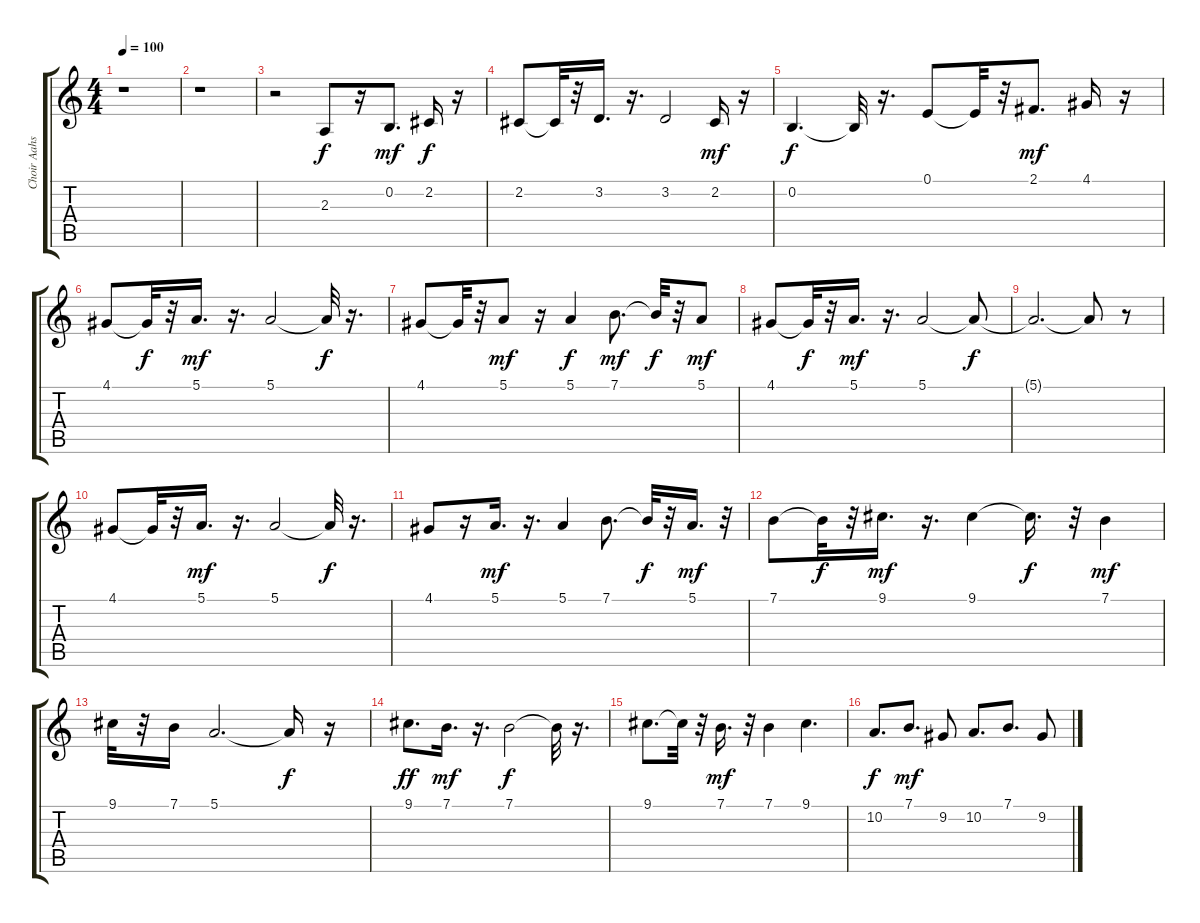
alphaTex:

\track ("Choir Aahs" "Choir Aahs") {instrument choiraahs}
\staff {score tabs}
\tuning (E4 B3 G3 D3 A2 E2) {hide}
\ts (4 4)
\tempo 100
\clef g2
\ks c
r.1{dy f} |
r.1 |
r.2 2.3.8 r.16 0.2.8{d dy mf} 2.2.16{dy f} r.16 |
2.2.8 2.2{t}.32 r.32 3.2.16{d} r.16{d} 3.2.2 2.2.16{dy mf} r.16 |
0.2.4{d dy f} 0.2{t}.32 r.16{d} 0.1.8 0.1{t}.32 r.32 2.1.8{d dy mf} 4.1.16 r.16 |
4.1.8 4.1{t}.32{dy f} r.32 5.1.16{d dy mf} r.16{d} 5.1.2 5.1{t}.32{dy f} r.16{d} |
4.1.8 4.1{t}.32 r.32 5.1.8{dy mf} r.16 5.1.4{dy f} 7.1.8{d dy mf} 7.1{t}.32{dy f} r.32 5.1.8{dy mf} |
4.1.8 4.1{t}.32{dy f} r.32 5.1.16{d dy mf} r.16{d} 5.1.2 5.1{t}.8{dy f} |
5.1{t}.2{d} 5.1{t}.8 r.8 |
4.1.8 4.1{t}.32 r.32 5.1.16{d dy mf} r.16{d} 5.1.2 5.1{t}.32{dy f} r.16{d} |
4.1.8 r.16 5.1.16{d dy mf} r.16{d} 5.1.4 7.1.8{d} 7.1{t}.32{dy f} r.32 5.1.16{d dy mf} r.32 |
7.1.8 7.1{t}.32{dy f} r.32 9.1.16{d dy mf} r.16{d} 9.1.4 9.1{t}.16{d dy f} r.32 7.1.4{dy mf} |
9.1.32 r.32 7.1.16 5.1.2{d} 5.1{t}.16{dy f} r.16 |
9.1.8{d dy ff} 7.1.16{d dy mf} r.16{d} 7.1.2{dy f} 7.1{t}.32 r.16{d} |
9.1.8{d} 9.1{t}.32 r.32 7.1.16{d dy mf} r.32 7.1.4 9.1.4{d} |
10.2.8{d dy f} 7.1.8{d dy mf} 9.2.8 10.2.8{d} 7.1.8{d} 9.2.8
